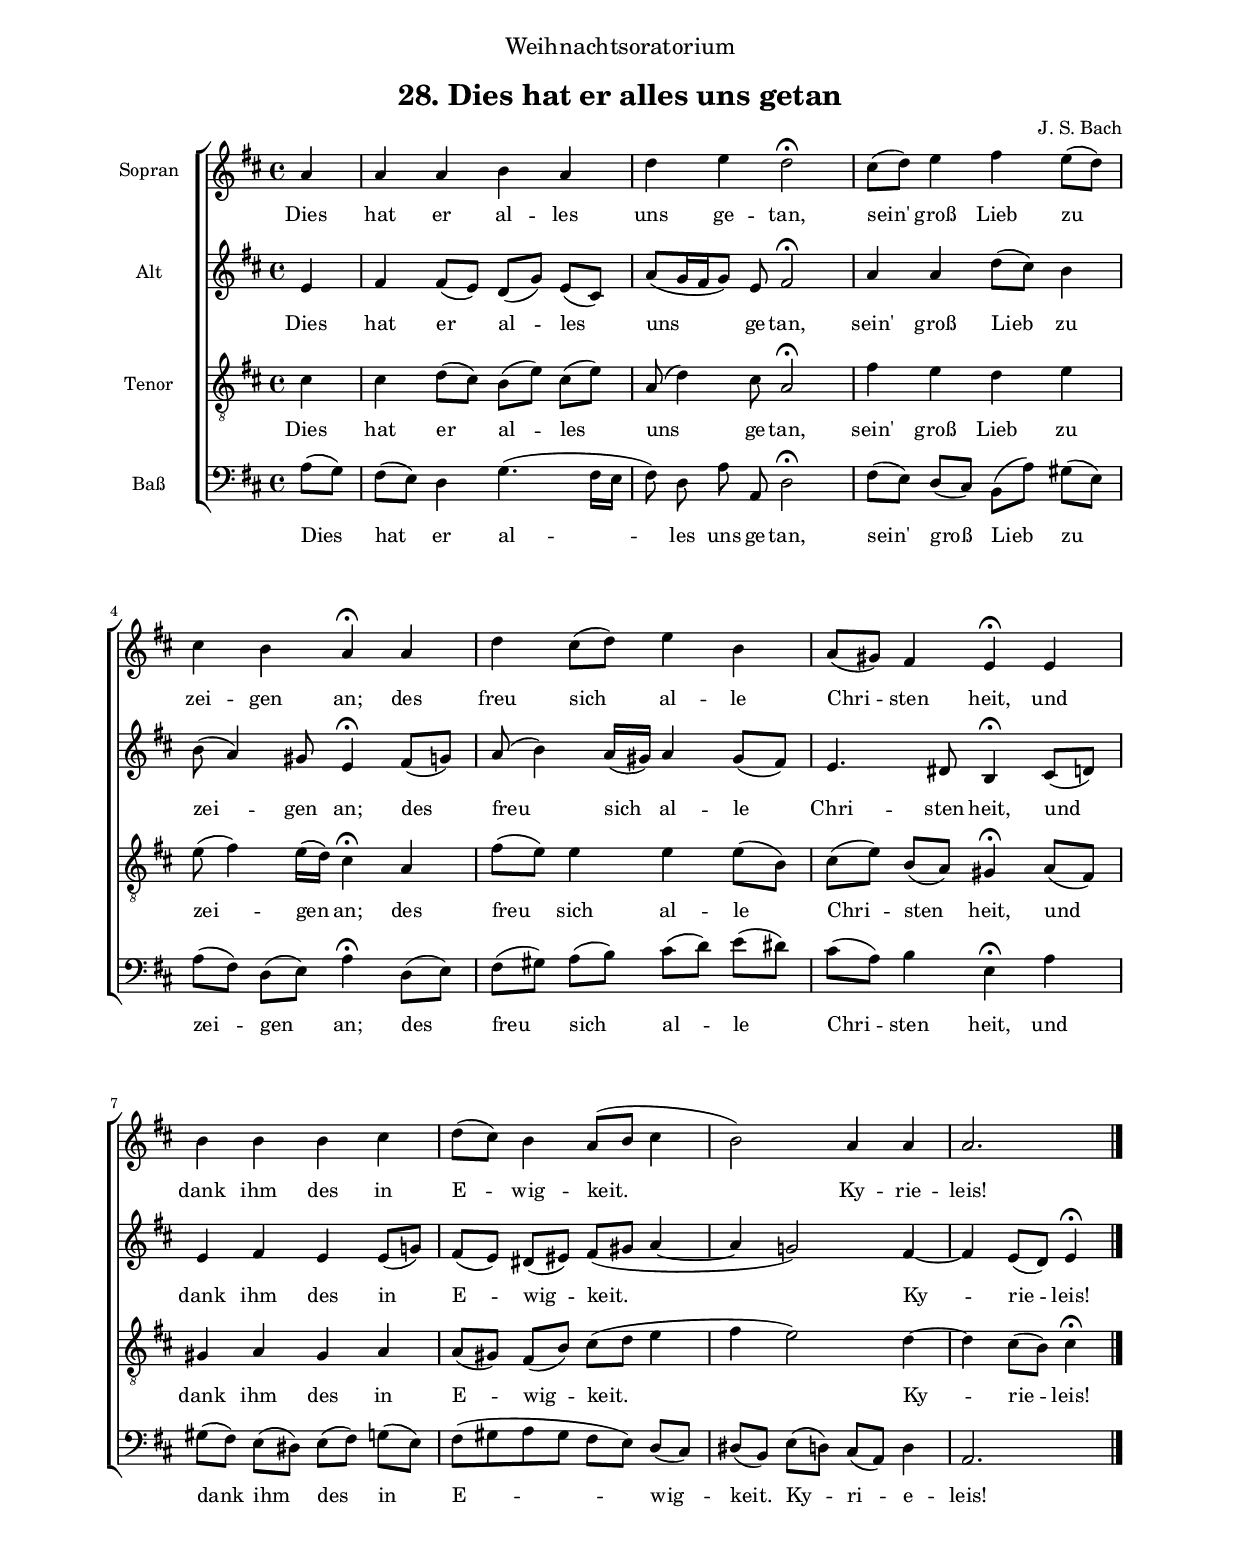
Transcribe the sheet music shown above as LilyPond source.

\header
{
  dedication=\markup { \fontsize #2 "Weihnachtsoratorium"}
  title=\markup {\vspace #2 "28. Dies hat er alles uns getan"}
  composer="J. S. Bach"
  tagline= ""
}

\version "2.18.0"
\include "deutsch.ly"
#(set-global-staff-size 16)
% #(set-default-paper-size "letter")
#(ly:set-option 'point-and-click #f)

	
global = {
	\key d \major
	\time 4/4 \skip 1*10 \bar "|."
	}


\paper
	{
	top-margin = 2 \cm
	bottom-margin = 2 \cm
	left-margin = 2 \cm
	line-width = 17 \cm
	ragged-bottom = ##f
	ragged-last-bottom = ##t
	print-page-number = ##f
	system-system-spacing = #'((basic-distance . 20) (minimum-distance . 14) (padding . 8) (strechability . 150))
%	systems-per-page = 3
%	min-systems-per-page = 3
	}



cantus =  \relative c''
	{
	\partial 4 a4
	a4 a h a
	d4 e d2\fermata
	cis8( d) e4 fis e8( d)
	cis4 h a\fermata a
%5
	d4 cis8( d) e4 h |
	a8( gis) fis4 e\fermata e
	h'4 h h cis
	d8( cis) h4 a8( h cis4
	h2) a4 a |
%10
	a2.
	}


altus =  \relative c'
        {
	\partial 4 e4
	fis4 fis8( e) d[( g]) e( cis)
	a'8[( g16 fis g8]) e fis2\fermata
	a4 a d8( cis) h4
	h8( a4) gis8 e4\fermata fis8( g)
%5
	a8( h4) a16( gis) a4 gis8( fis) |
	e4. dis8 h4\fermata cis8( d)
	e4 fis e e8( g!)
	fis8[( e]) dis( eis) fis8( gis a4~
	a4 g!2) fis4~ |
%10
	fis4 e8( d) e4\fermata
	}


tenor =  \relative c'
	{
	\partial 4 cis4
	cis4 d8( cis) h[( e]) cis( e)
	a,8( d4) cis8 a2\fermata
	fis'4 e d e
	e8( fis4) e16( d) cis4\fermata a |
%5
	fis'8( e) e4 e e8( h)
	cis8( e) h[( a]) gis4\fermata a8( fis)
	gis4 a gis a
	a8( gis) fis[( h]) cis( d e4
	fis4 e2) d4~ |
%10
	d4 cis8( h) cis4\fermata
	}


bassus  =  \relative c
	{
	\partial 4 a'8( g)
	fis8( e) d4 g4.( fis16 e
	\autoBeamOff fis8) d a' a, d2\fermata
	\autoBeamOn fis8( e) d[( cis]) h( a') gis[( e])
	a8( fis) d[( e]) a4\fermata d,8( e)
%5
	fis8( gis) a[( h]) cis( d) e[( dis]) |
	cis8( a) h4 e,\fermata a
	gis8( fis) e[( dis]) e( fis) g[( e])
	fis8( gis a gis fis[ e]) d( cis)
	dis8( h) e[( d]) cis( a) d4 |
%10
	a2.
	}

Choraltext = \lyricmode {
	Dies hat er al -- les uns ge -- tan,
	sein' groß Lieb zu zei -- gen an;
	des freu sich al -- le Chri -- sten heit,
	und dank ihm des in E -- wig -- keit.
	Ky -- rie -- leis!
	}
	
lyricsbassus = \lyricmode {
	Dies hat er al -- les uns ge -- tan,
	sein' groß Lieb zu zei -- gen an;
	des freu sich al -- le Chri -- sten heit,
	und dank ihm des in E -- wig -- keit.
	Ky -- ri -- e -- leis!
	}



\score
{  
  % \transpose {
	\new ChoirStaff \with { \override StaffGrouper.staff-staff-spacing.basic-distance = #12 }
	<<

	\new Staff << \global
	\new Voice="v1" {
		\set Staff.instrumentName= "Sopran"
		\set Staff.midiInstrument = "reed organ"
		\clef "treble"
		\cantus }
	\new Lyrics \lyricsto "v1" {\Choraltext }
	>>


	\new Staff << \global
	\new Voice="v2" {
		\set Staff.instrumentName= "Alt"
		\set Staff.midiInstrument = "reed organ"
		\clef "treble" 
		\altus}
	\new Lyrics \lyricsto "v2" {\Choraltext }
	>>


	\new Staff << \global
	\new Voice="v3" {
		\set Staff.instrumentName= "Tenor"
		\set Staff.midiInstrument = "reed organ"
		\clef "G_8"
		\tenor }
	\new Lyrics \lyricsto "v3" {\Choraltext }
	>>


	\new Staff << \global
	\new Voice="v4" {
		\set Staff.instrumentName= "Baß"
		\set Staff.midiInstrument = "reed organ"
		\clef "bass" 
		\bassus }
	\new Lyrics \lyricsto "v4" {\lyricsbassus }
	>>

	>>
	% } % transpose

	\layout
	{
	indent = 1.5 \cm
	\context { \Lyrics \override VerticalAxisGroup.nonstaff-relatedstaff-spacing.padding = #1.5 }
	\context { \Staff \override TimeSignature.break-visibility = #end-of-line-invisible }
%	\context { \Staff \override InstrumentName.X-offset = #'-25 }
	\context { \Score \override BarNumber.padding = #2 }
	\context { \Voice \override NoteHead.style = #'baroque }
	}

	
}


% EOF